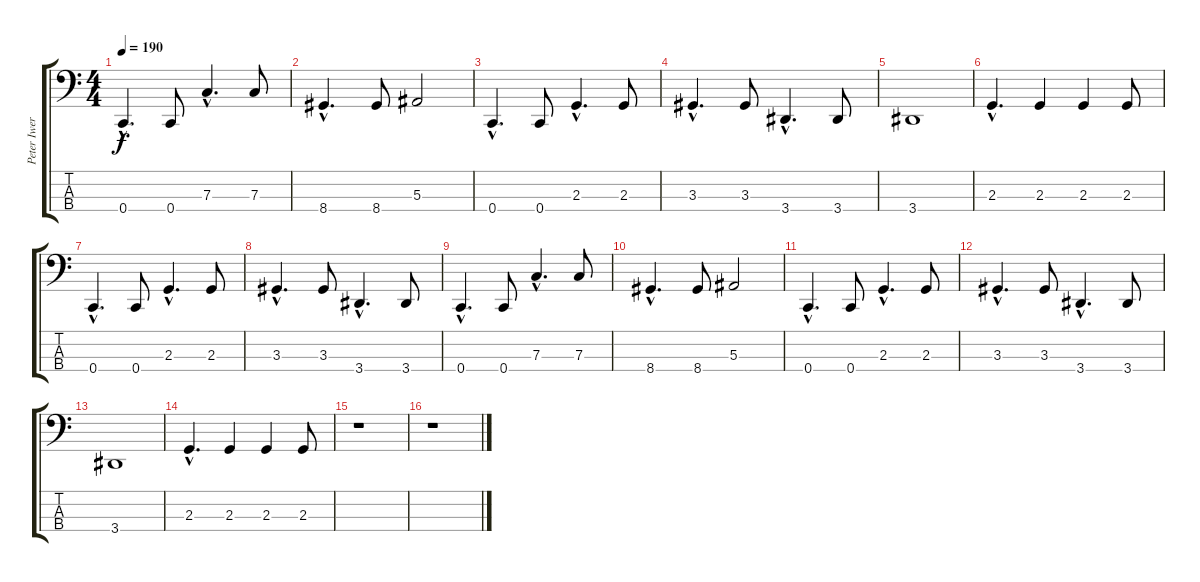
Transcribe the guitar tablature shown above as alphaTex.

\track ("Peter Iwers" "Peter Iwer") {instrument electricbassfinger}
\staff {score tabs}
\tuning (Eb2 Bb1 F1 C1) {hide}
\ts (4 4)
\tempo 190
\clef f4
\ks c
0.4{hac}.4{d dy f} 0.4.8 7.3{hac}.4{d} 7.3.8 |
8.4{hac}.4{d} 8.4.8 5.3.2 |
0.4{hac}.4{d} 0.4.8 2.3{hac}.4{d} 2.3.8 |
3.3{hac}.4{d} 3.3.8 3.4{hac}.4{d} 3.4.8 |
3.4.1 |
2.3{hac}.4{d} 2.3.4 2.3.4 2.3.8 |
0.4{hac}.4{d} 0.4.8 2.3{hac}.4{d} 2.3.8 |
3.3{hac}.4{d} 3.3.8 3.4{hac}.4{d} 3.4.8 |
0.4{hac}.4{d} 0.4.8 7.3{hac}.4{d} 7.3.8 |
8.4{hac}.4{d} 8.4.8 5.3.2 |
0.4{hac}.4{d} 0.4.8 2.3{hac}.4{d} 2.3.8 |
3.3{hac}.4{d} 3.3.8 3.4{hac}.4{d} 3.4.8 |
3.4.1 |
2.3{hac}.4{d} 2.3.4 2.3.4 2.3.8 |
r.1 |
r.1
